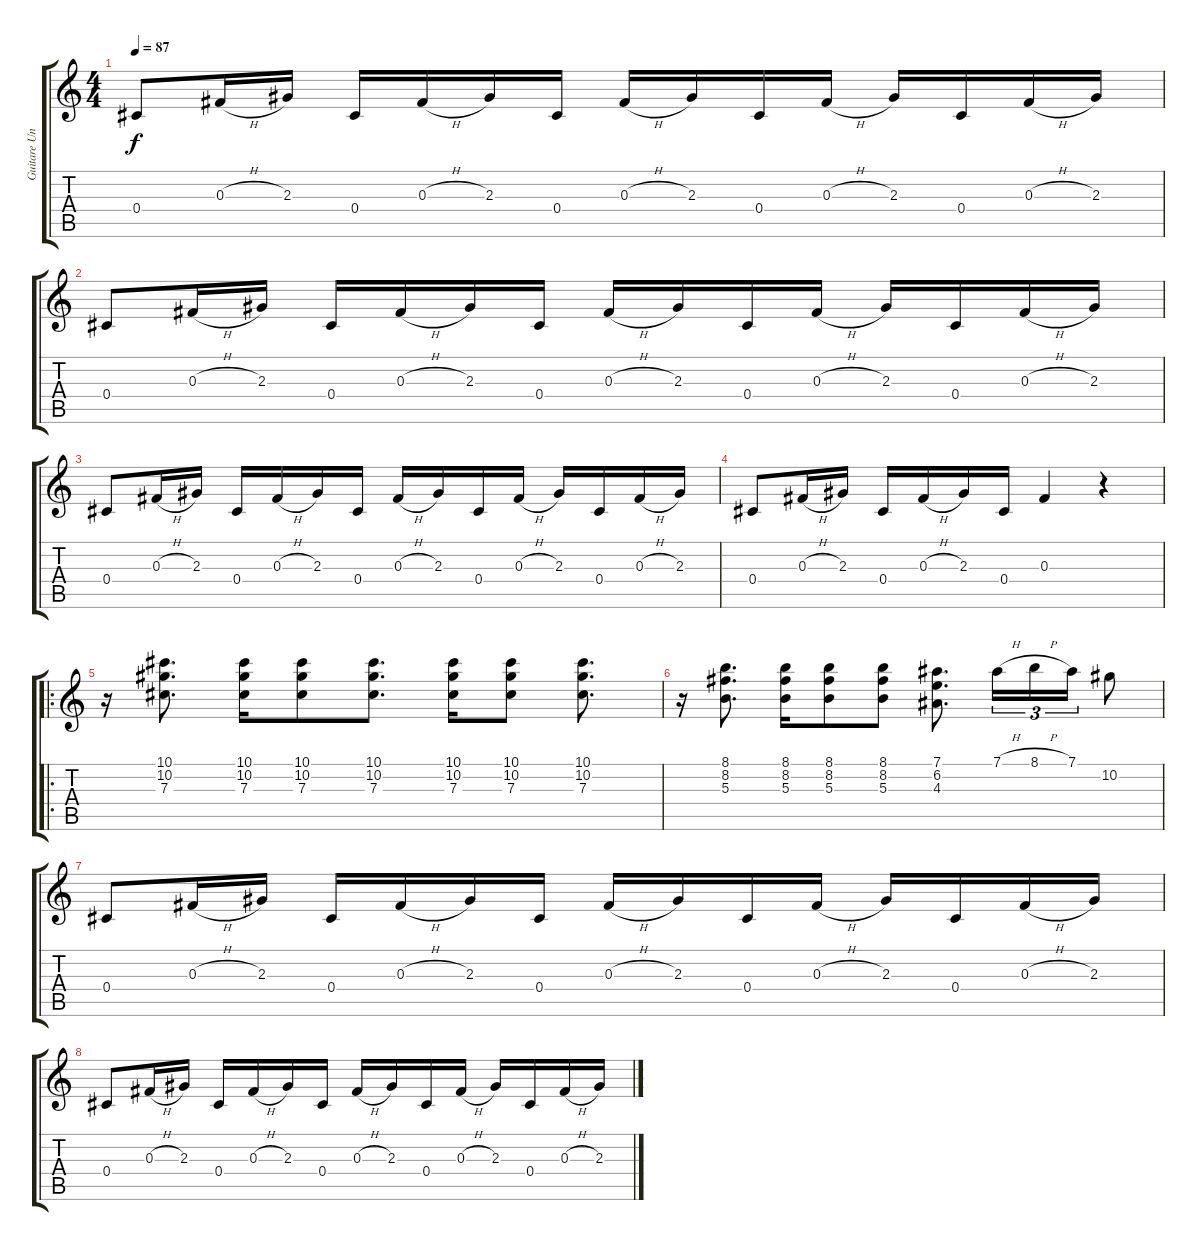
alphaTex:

\track ("Guitare Un" "Guitare Un") {instrument acousticguitarsteel}
\staff {score tabs}
\tuning (Eb4 Bb3 Gb3 Db3 Ab2 Db2) {hide}
\ts (4 4)
\tempo 87
\clef g2
\ks c
0.4.8{dy f instrument acousticguitarsteel} 0.3{h}.16 2.3.16 0.4.16 0.3{h}.16 2.3.16 0.4.16 0.3{h}.16 2.3.16 0.4.16 0.3{h}.16 2.3.16 0.4.16 0.3{h}.16 2.3.16 |
0.4.8 0.3{h}.16 2.3.16 0.4.16 0.3{h}.16 2.3.16 0.4.16 0.3{h}.16 2.3.16 0.4.16 0.3{h}.16 2.3.16 0.4.16 0.3{h}.16 2.3.16 |
0.4.8 0.3{h}.16 2.3.16 0.4.16 0.3{h}.16 2.3.16 0.4.16 0.3{h}.16 2.3.16 0.4.16 0.3{h}.16 2.3.16 0.4.16 0.3{h}.16 2.3.16 |
0.4.8 0.3{h}.16 2.3.16 0.4.16 0.3{h}.16 2.3.16 0.4.16 0.3.4 r.4 |
\ro
r.16 (10.1 10.2 7.3).8{d} (10.1 10.2 7.3).16 (10.1 10.2 7.3).8 (10.1 10.2 7.3).8{d} (10.1 10.2 7.3).16 (10.1 10.2 7.3).8 (10.1 10.2 7.3).8{d} |
r.16 (8.1 8.2 5.3).8{d} (8.1 8.2 5.3).16 (8.1 8.2 5.3).8 (8.1 8.2 5.3).8 (7.1 6.2 4.3).8{d} 7.1{h}.16{tu (3 2)} 8.1{h}.16{tu (3 2)} 7.1.16{tu (3 2)} 10.2.8 |
0.4.8 0.3{h}.16 2.3.16 0.4.16 0.3{h}.16 2.3.16 0.4.16 0.3{h}.16 2.3.16 0.4.16 0.3{h}.16 2.3.16 0.4.16 0.3{h}.16 2.3.16 |
0.4.8 0.3{h}.16 2.3.16 0.4.16 0.3{h}.16 2.3.16 0.4.16 0.3{h}.16 2.3.16 0.4.16 0.3{h}.16 2.3.16 0.4.16 0.3{h}.16 2.3.16
